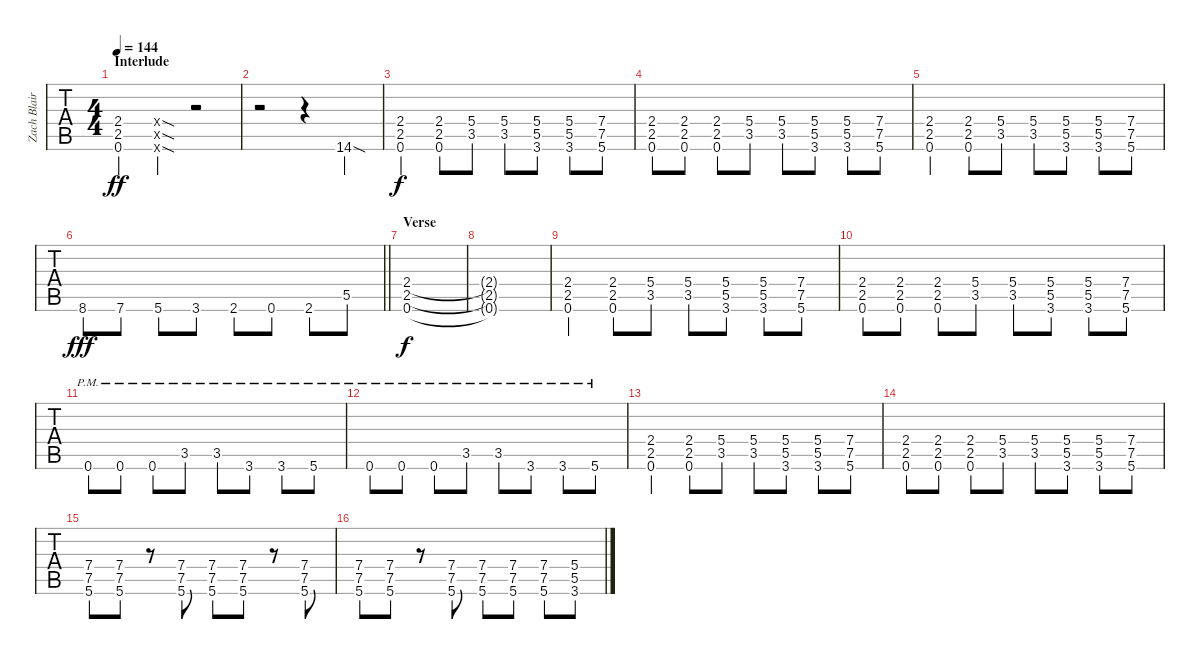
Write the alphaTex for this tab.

\track ("Zach Blair - Guitar One" "Zach Blair") {instrument distortionguitar}
\staff {tabs}
\tuning (Eb4 Bb3 Gb3 Db3 Ab2 Eb2) {hide}
\ts (4 4)
\section ("" "Interlude")
\tempo 144
\clef g2
\ks db
(2.4 2.5 0.6).4{dy ff} (2.4{sod x} 2.5{sod x} 0.6{sod x}).4 r.2 |
r.2 r.4 14.6{sod}.4 |
(2.4 2.5 0.6).4{dy f balance 13} (2.4 2.5 0.6).8 (5.4 3.5).8 (5.4 3.5).8 (5.4 5.5 3.6).8 (5.4 5.5 3.6).8 (7.4 7.5 5.6).8 |
(2.4 2.5 0.6).8 (2.4 2.5 0.6).8 (2.4 2.5 0.6).8 (5.4 3.5).8 (5.4 3.5).8 (5.4 5.5 3.6).8 (5.4 5.5 3.6).8 (7.4 7.5 5.6).8 |
(2.4 2.5 0.6).4 (2.4 2.5 0.6).8 (5.4 3.5).8 (5.4 3.5).8 (5.4 5.5 3.6).8 (5.4 5.5 3.6).8 (7.4 7.5 5.6).8 |
\barLineRight lightlight
8.6.8{dy fff} 7.6.8 5.6.8 3.6.8 2.6.8 0.6.8 2.6.8 5.5.8 |
\section ("" "Verse")
(2.4 2.5 0.6).1{dy f} |
(2.4{t} 2.5{t} 0.6{t}).1 |
(2.4 2.5 0.6).4{balance 8} (2.4 2.5 0.6).8 (5.4 3.5).8 (5.4 3.5).8 (5.4 5.5 3.6).8 (5.4 5.5 3.6).8 (7.4 7.5 5.6).8 |
(2.4 2.5 0.6).8 (2.4 2.5 0.6).8 (2.4 2.5 0.6).8 (5.4 3.5).8 (5.4 3.5).8 (5.4 5.5 3.6).8 (5.4 5.5 3.6).8 (7.4 7.5 5.6).8 |
0.6{pm}.8 0.6{pm}.8 0.6{pm}.8 3.5{pm}.8 3.5{pm}.8 3.6{pm}.8 3.6{pm}.8 5.6{pm}.8 |
0.6{pm}.8 0.6{pm}.8 0.6{pm}.8 3.5{pm}.8 3.5{pm}.8 3.6{pm}.8 3.6{pm}.8 5.6{pm}.8 |
(2.4 2.5 0.6).4 (2.4 2.5 0.6).8 (5.4 3.5).8 (5.4 3.5).8 (5.4 5.5 3.6).8 (5.4 5.5 3.6).8 (7.4 7.5 5.6).8 |
(2.4 2.5 0.6).8 (2.4 2.5 0.6).8 (2.4 2.5 0.6).8 (5.4 3.5).8 (5.4 3.5).8 (5.4 5.5 3.6).8 (5.4 5.5 3.6).8 (7.4 7.5 5.6).8 |
(7.4 7.5 5.6).8{balance 11} (7.4 7.5 5.6).8 r.8 (7.4 7.5 5.6).8 (7.4 7.5 5.6).8 (7.4 7.5 5.6).8 r.8 (7.4 7.5 5.6).8 |
(7.4 7.5 5.6).8 (7.4 7.5 5.6).8 r.8 (7.4 7.5 5.6).8 (7.4 7.5 5.6).8 (7.4 7.5 5.6).8 (7.4 7.5 5.6).8 (5.4 5.5 3.6).8
